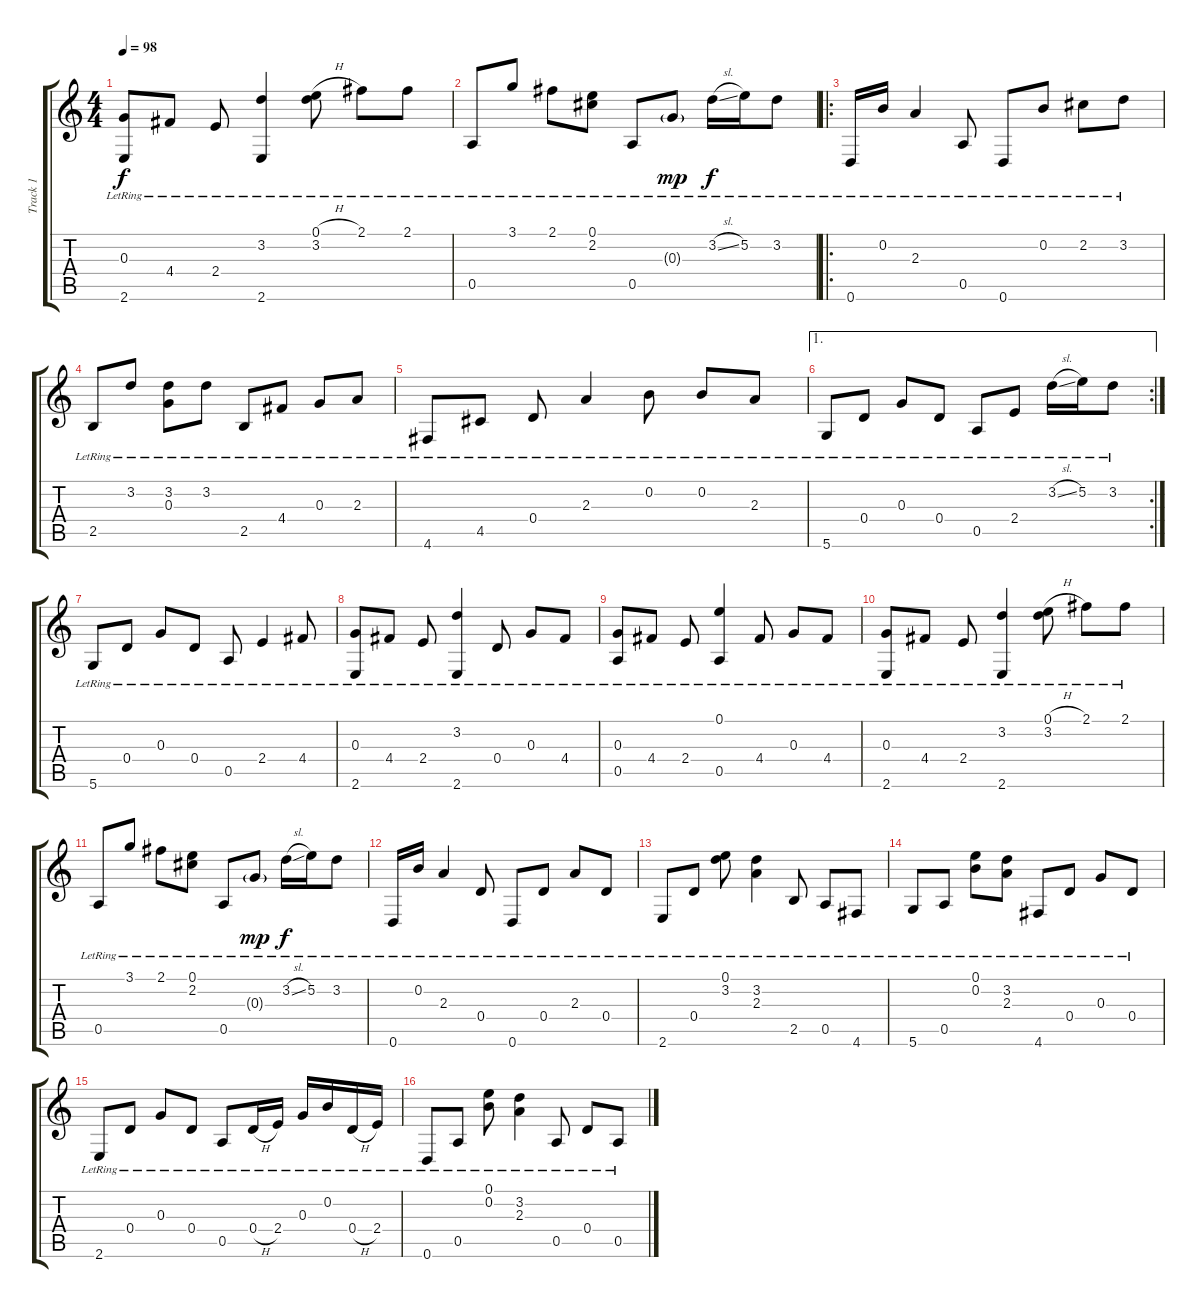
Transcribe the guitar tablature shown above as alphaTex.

\track ("Track 1" "Track 1") {instrument acousticguitarsteel}
\staff {score tabs}
\tuning (E4 B3 G3 D3 A2 D2) {hide}
\ts (4 4)
\tempo 98
\clef g2
\ks c
(0.3{lr} 2.6{lr}).8{dy f} 4.4{lr}.8 2.4{lr}.8 (3.2{lr} 2.6{lr}).4 (0.1{h lr} 3.2{lr}).8 2.1{lr}.8 2.1{lr}.8 |
0.5{lr}.8 3.1{lr}.8 2.1{lr}.8 (0.1{lr} 2.2{lr}).8 0.5{lr}.8 0.3{g lr}.8{dy mp} 3.2{sl lr}.16{dy f} 5.2{lr}.16 3.2{lr}.8 |
\ro
0.6{lr}.16 0.2{lr}.16 2.3{lr}.4 0.5{lr}.8 0.6{lr}.8 0.2{lr}.8 2.2{lr}.8 3.2{lr}.8 |
2.5{lr}.8 3.2{lr}.8 (3.2{lr} 0.3{lr}).8 3.2{lr}.8 2.5{lr}.8 4.4{lr}.8 0.3{lr}.8 2.3{lr}.8 |
4.6{lr}.8 4.5{lr}.8 0.4{lr}.8 2.3{lr}.4 0.2{lr}.8 0.2{lr}.8 2.3{lr}.8 |
\ae 1
\rc 2
5.6{lr}.8 0.4{lr}.8 0.3{lr}.8 0.4{lr}.8 0.5{lr}.8 2.4{lr}.8 3.2{sl lr}.16 5.2{lr}.16 3.2{lr}.8 |
5.6{lr}.8 0.4{lr}.8 0.3{lr}.8 0.4{lr}.8 0.5{lr}.8 2.4{lr}.4 4.4{lr}.8 |
(0.3{lr} 2.6{lr}).8 4.4{lr}.8 2.4{lr}.8 (3.2{lr} 2.6{lr}).4 0.4{lr}.8 0.3{lr}.8 4.4{lr}.8 |
(0.3{lr} 0.5{lr}).8 4.4{lr}.8 2.4{lr}.8 (0.1{lr} 0.5{lr}).4 4.4{lr}.8 0.3{lr}.8 4.4{lr}.8 |
(0.3{lr} 2.6{lr}).8 4.4{lr}.8 2.4{lr}.8 (3.2{lr} 2.6{lr}).4 (0.1{h lr} 3.2{lr}).8 2.1{lr}.8 2.1{lr}.8 |
0.5{lr}.8 3.1{lr}.8 2.1{lr}.8 (0.1{lr} 2.2{lr}).8 0.5{lr}.8 0.3{g lr}.8{dy mp} 3.2{sl lr}.16{dy f} 5.2{lr}.16 3.2{lr}.8 |
0.6{lr}.16 0.2{lr}.16 2.3{lr}.4 0.4{lr}.8 0.6{lr}.8 0.4{lr}.8 2.3{lr}.8 0.4{lr}.8 |
2.6{lr}.8 0.4{lr}.8 (0.1{lr} 3.2{lr}).8 (3.2{lr} 2.3{lr}).4 2.5{lr}.8 0.5{lr}.8 4.6{lr}.8 |
5.6{lr}.8 0.5{lr}.8 (0.1{lr} 0.2{lr}).8 (3.2{lr} 2.3{lr}).8 4.6{lr}.8 0.4{lr}.8 0.3{lr}.8 0.4{lr}.8 |
2.6{lr}.8 0.4{lr}.8 0.3{lr}.8 0.4{lr}.8 0.5{lr}.8 0.4{h lr}.16 2.4{lr}.16 0.3{lr}.16 0.2{lr}.16 0.4{h lr}.16 2.4{lr}.16 |
0.6{lr}.8 0.5{lr}.8 (0.1{lr} 0.2{lr}).8 (3.2{lr} 2.3{lr}).4 0.5{lr}.8 0.4{lr}.8 0.5{lr}.8
